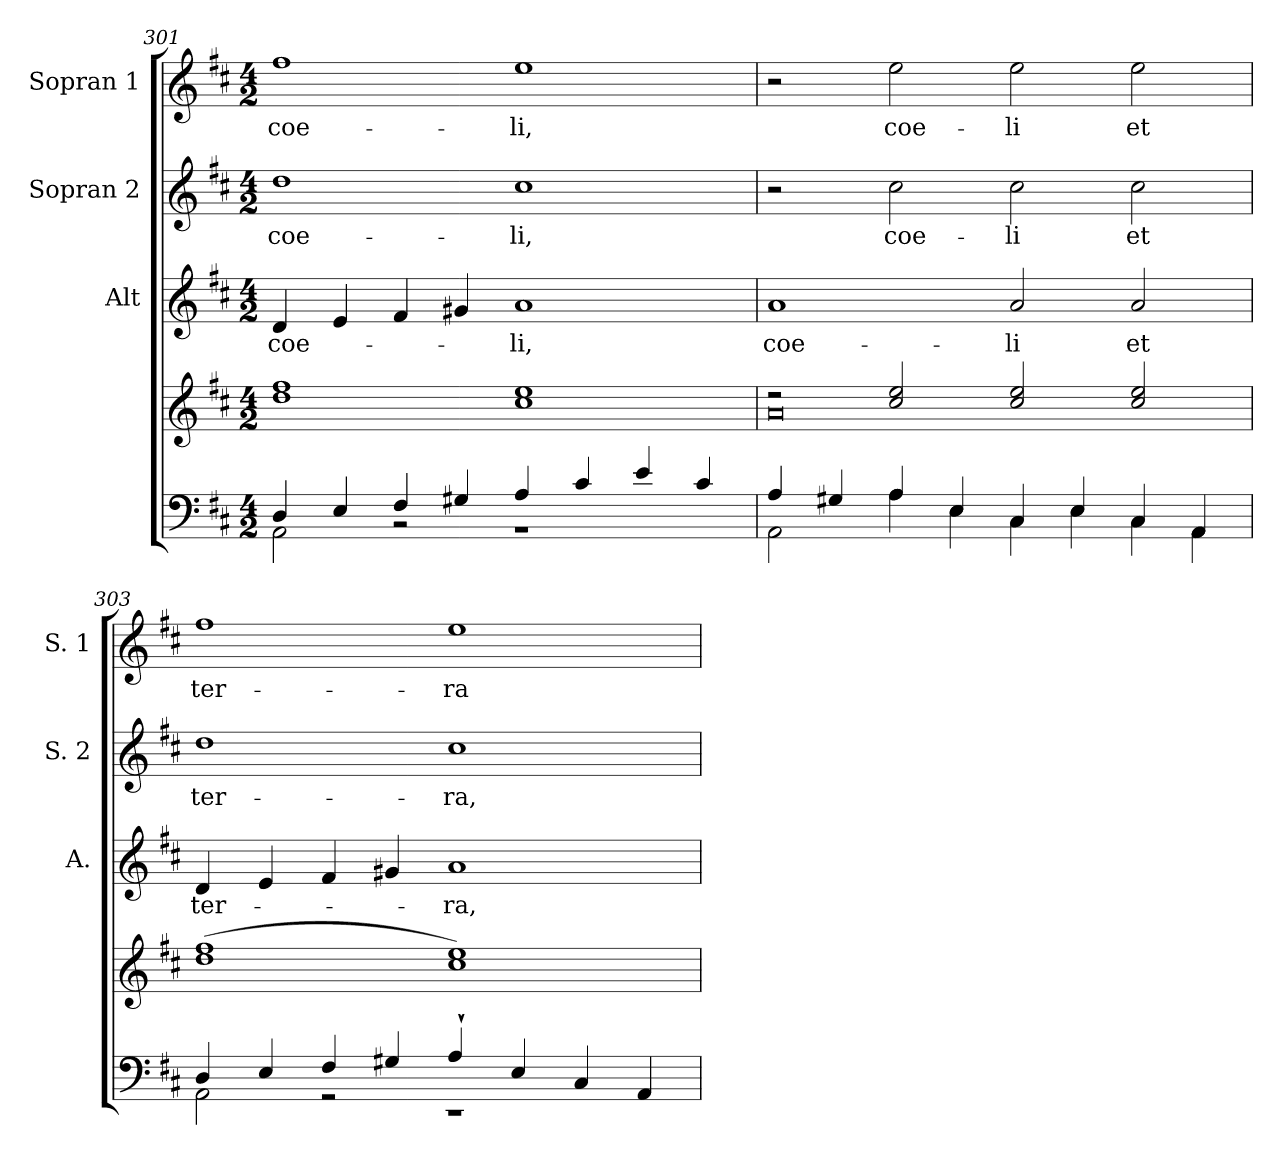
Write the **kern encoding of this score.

**kern	**kern	**kern	**text	**kern	**text	**kern	**text
*part4	*part4	*part3	*part3	*part2	*part2	*part1	*part1
*staff5	*staff4	*staff3	*staff3	*staff2	*staff2	*staff1	*staff1
*	*	*I"Alt	*	*I"Sopran 2	*	*I"Sopran 1	*
*	*	*I'A.	*	*I'S. 2	*	*I'S. 1	*
*clefF4	*clefG2	*clefG2	*	*clefG2	*	*clefG2	*
*k[f#c#]	*k[f#c#]	*k[f#c#]	*	*k[f#c#]	*	*k[f#c#]	*
*D:	*D:	*D:	*	*D:	*	*D:	*
*M4/2	*M4/2	*M4/2	*	*M4/2	*	*M4/2	*
=301	=301	=301	=301	=301	=301	=301	=301
*^	*	*	*	*	*	*	*
!	!	!	!	!LO:LY:b	!	!LO:LY:b	!	!LO:LY:b
4D/	2AA\	1dd 1ff#	4d/	coe-	1dd	coe-	1ff#	coe-
4E/	.	.	4e/	.	.	.	.	.
4F#/	2rBB	.	4f#/	.	.	.	.	.
4G#X/	.	.	4g#X/	.	.	.	.	.
!	!	!	!	!LO:LY:b	!	!LO:LY:b	!	!LO:LY:b
4A/	1rBB	1cc# 1ee	1a	-li,	1cc#	-li,	1ee	-li,
4c#/	.	.	.	.	.	.	.	.
4e/	.	.	.	.	.	.	.	.
4c#/	.	.	.	.	.	.	.	.
!!LO:LB:g=z
=302	=302	=302	=302	=302	=302	=302	=302	=302
*	*	*^	*	*	*	*	*	*
!	!	!	!	!	!LO:LY:b	!	!	!	!
4A/	2AA\	2rdd	0a	1a	coe-	2r	.	2r	.
4G#X/	.	.	.	.	.	.	.	.	.
!	!	!	!	!	!	!	!LO:LY:b	!	!LO:LY:b
4A/	4A\	2cc#/ 2ee/	.	.	.	2cc#\	coe-	2ee\	coe-
4E/	4E\	.	.	.	.	.	.	.	.
!	!	!	!	!	!LO:LY:b	!	!LO:LY:b	!	!LO:LY:b
4C#/	4C#\	2cc#/ 2ee/	.	2a/	-li	2cc#\	-li	2ee\	-li
4E/	4E\	.	.	.	.	.	.	.	.
!	!	!	!	!	!LO:LY:b	!	!LO:LY:b	!	!LO:LY:b
4C#/	4C#\	2cc#/ 2ee/	.	2a/	et	2cc#\	et	2ee\	et
4AA/	4AA\	.	.	.	.	.	.	.	.
*	*	*v	*v	*	*	*	*	*	*
=303	=303	=303	=303	=303	=303	=303	=303	=303
!	!	!	!	!LO:LY:b	!	!LO:LY:b	!	!LO:LY:b
4D/	2AA\	(>1dd 1ff#	4d/	ter-	1dd	ter-	1ff#	ter-
4E/	.	.	4e/	.	.	.	.	.
4F#/	2rAA	.	4f#/	.	.	.	.	.
4G#X/	.	.	4g#X/	.	.	.	.	.
!	!	!	!	!LO:LY:b	!	!LO:LY:b	!	!LO:LY:b
4A`>/	1rFF	1cc# 1ee)	1a	-ra,	1cc#	-ra,	1ee	-ra
4E/	.	.	.	.	.	.	.	.
4C#/	.	.	.	.	.	.	.	.
4AA/	.	.	.	.	.	.	.	.
*v	*v	*	*	*	*	*	*	*
=	=	=	=	=	=	=	=
*-	*-	*-	*-	*-	*-	*-	*-
